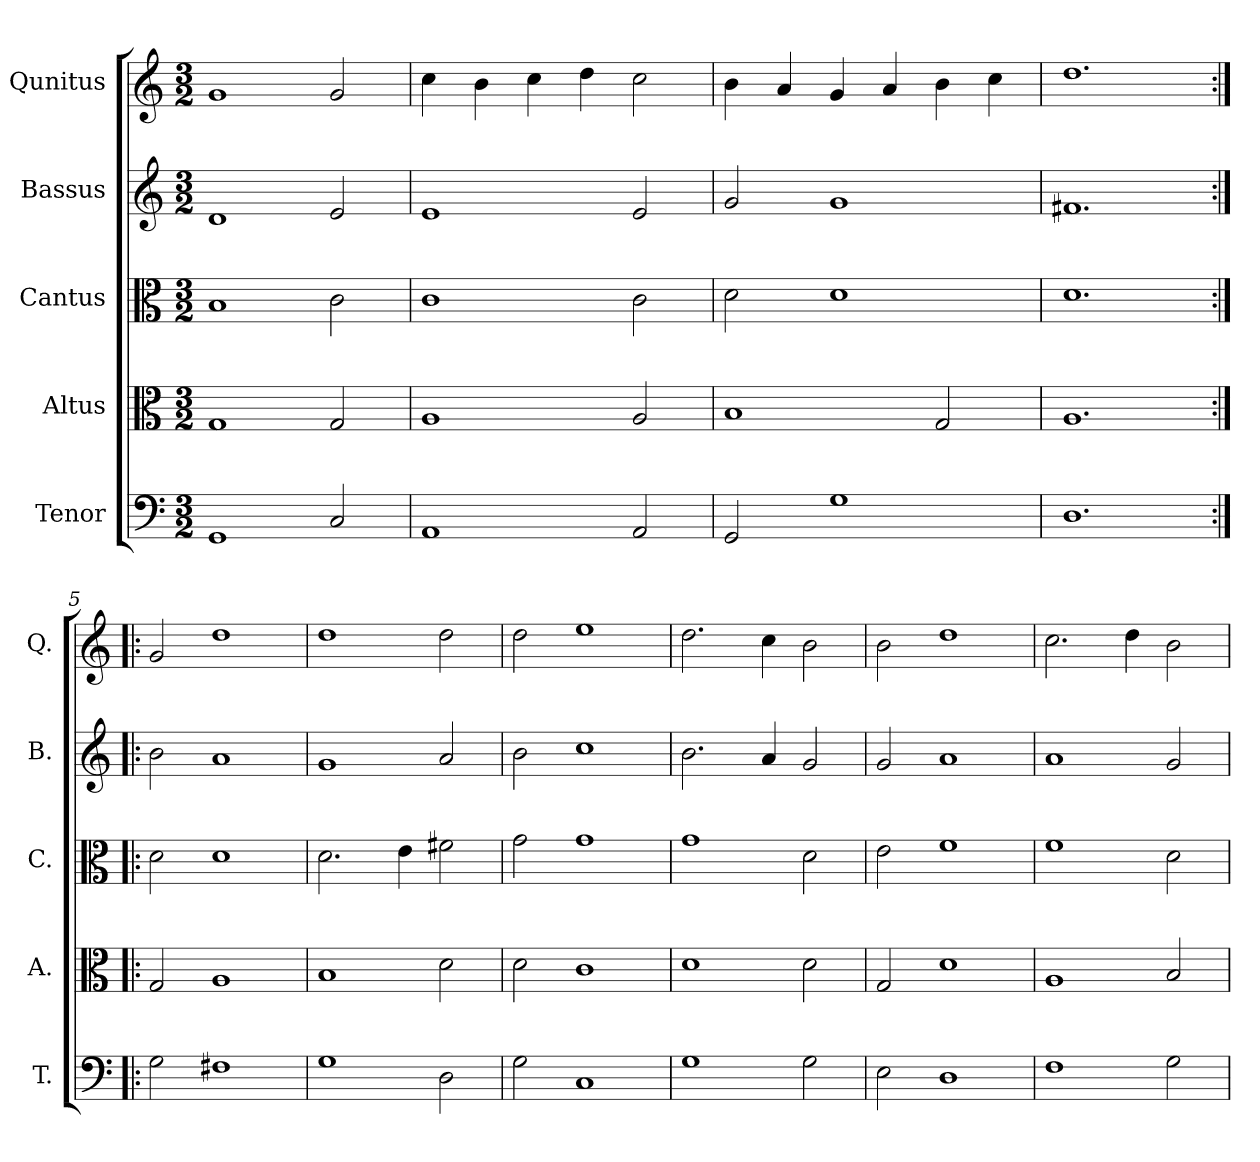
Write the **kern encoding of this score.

**kern	**kern	**kern	**kern	**kern
*part5	*part4	*part3	*part2	*part1
*staff5	*staff4	*staff3	*staff2	*staff1
*I"Tenor	*I"Altus	*I"Cantus	*I"Bassus	*I"Qunitus
*I'T.	*I'A.	*I'C.	*I'B.	*I'Q.
*clefF4	*clefC3	*clefC3	*clefG2	*clefG2
*k[]	*k[]	*k[]	*k[]	*k[]
*C:	*C:	*C:	*C:	*C:
*M3/2	*M3/2	*M3/2	*M3/2	*M3/2
=1	=1	=1	=1	=1
1GG/	1G/	1B/	1d/	1g/
2C/	2G/	2c\	2e/	2g/
=2	=2	=2	=2	=2
1AA/	1A/	1c\	1e/	4cc\
.	.	.	.	4b\
.	.	.	.	4cc\
.	.	.	.	4dd\
2AA/	2A/	2c\	2e/	2cc\
=3	=3	=3	=3	=3
2GG/	1B/	2d\	2g/	4b\
.	.	.	.	4a/
1G\	.	1d\	1g/	4g/
.	.	.	.	4a/
.	2G/	.	.	4b\
.	.	.	.	4cc\
=4	=4	=4	=4	=4
1.D\	1.A/	1.d\	1.f#X/	1.dd\
=5:|!|:	=5:|!|:	=5:|!|:	=5:|!|:	=5:|!|:
2G\	2G/	2d\	2b\	2g/
1F#X\	1A/	1d\	1a/	1dd\
!!LO:LB:g=z
=6	=6	=6	=6	=6
1G\	1B/	2.d\	1g/	1dd\
.	.	4e\	.	.
2D\	2d\	2f#X\	2a/	2dd\
=7	=7	=7	=7	=7
2G\	2d\	2g\	2b\	2dd\
1C/	1c\	1g\	1cc\	1ee\
=8	=8	=8	=8	=8
1G\	1d\	1g\	2.b\	2.dd\
.	.	.	4a/	4cc\
2G\	2d\	2d\	2g/	2b\
=9	=9	=9	=9	=9
2E\	2G/	2e\	2g/	2b\
1D\	1d\	1f\	1a/	1dd\
=10	=10	=10	=10	=10
1F\	1A/	1f\	1a/	2.cc\
.	.	.	.	4dd\
2G\	2B/	2d\	2g/	2b\
=	=	=	=	=
*-	*-	*-	*-	*-
